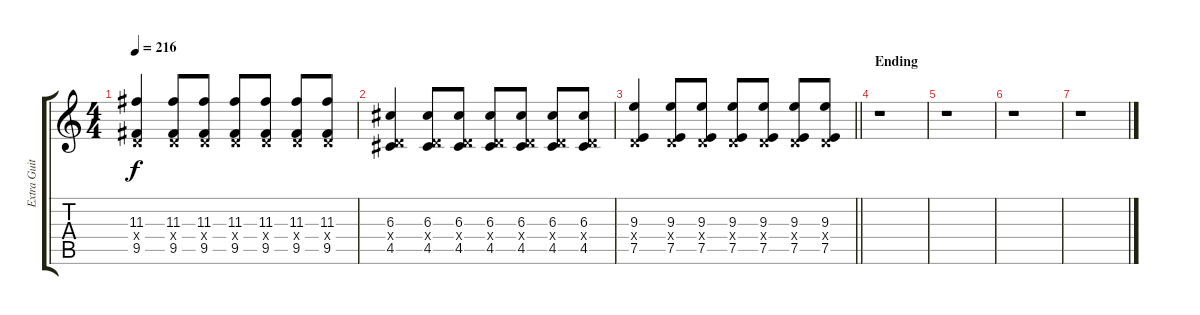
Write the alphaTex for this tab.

\track ("Extra Guitar" "Extra Guit") {instrument distortionguitar}
\staff {score tabs}
\tuning (E4 B3 G3 D3 A2 E2) {hide}
\ts (4 4)
\tempo 216
\clef g2
\ks c
(11.3 0.4{x} 9.5).4{dy f} (11.3 0.4{x} 9.5).8 (11.3 0.4{x} 9.5).8 (11.3 0.4{x} 9.5).8 (11.3 0.4{x} 9.5).8 (11.3 0.4{x} 9.5).8 (11.3 0.4{x} 9.5).8 |
(6.3 0.4{x} 4.5).4 (6.3 0.4{x} 4.5).8 (6.3 0.4{x} 4.5).8 (6.3 0.4{x} 4.5).8 (6.3 0.4{x} 4.5).8 (6.3 0.4{x} 4.5).8 (6.3 0.4{x} 4.5).8 |
\barLineRight lightlight
(9.3 0.4{x} 7.5).4 (9.3 0.4{x} 7.5).8 (9.3 0.4{x} 7.5).8 (9.3 0.4{x} 7.5).8 (9.3 0.4{x} 7.5).8 (9.3 0.4{x} 7.5).8 (9.3 0.4{x} 7.5).8 |
\section ("" "Ending")
r.1 |
r.1 |
r.1 |
r.1
